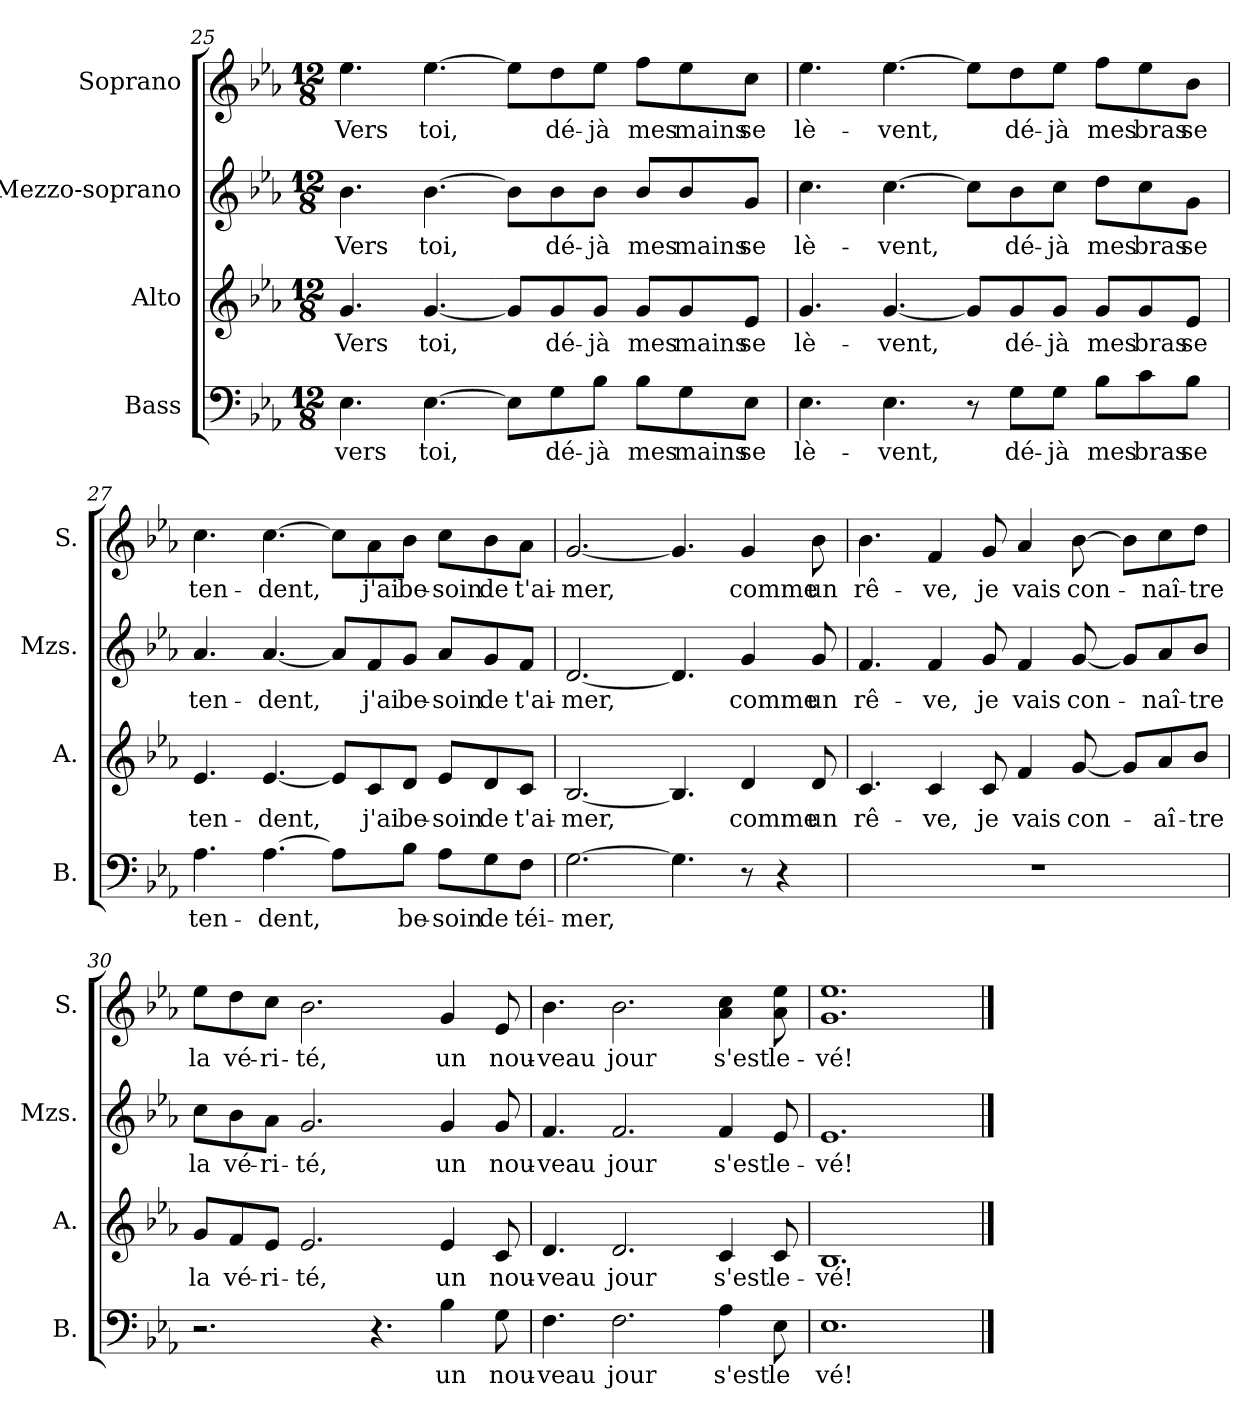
**kern	**text	**kern	**text	**kern	**text	**kern	**text
*part4	*part4	*part3	*part3	*part2	*part2	*part1	*part1
*staff4	*staff4	*staff3	*staff3	*staff2	*staff2	*staff1	*staff1
*I"Bass	*	*I"Alto	*	*I"Mezzo-soprano	*	*I"Soprano	*
*I'B.	*	*I'A.	*	*I'Mzs.	*	*I'S.	*
*clefF4	*	*clefG2	*	*clefG2	*	*clefG2	*
*k[b-e-a-]	*	*k[b-e-a-]	*	*k[b-e-a-]	*	*k[b-e-a-]	*
*M12/8	*	*M12/8	*	*M12/8	*	*M12/8	*
=25	=25	=25	=25	=25	=25	=25	=25
4.E-\	vers	4.g/	Vers	4.b-\	Vers	4.ee-\	Vers
[4.E-\	toi,	[4.g/	toi,	[4.b-\	toi,	[4.ee-\	toi,
8E-\L]	.	8g/L]	.	8b-\L]	.	8ee-\L]	.
8G\	dé-	8g/	dé-	8b-\	dé-	8dd\	dé-
8B-\J	-jà	8g/J	-jà	8b-\J	-jà	8ee-\J	-jà
8B-\L	mes	8g/L	mes	8b-/L	mes	8ff\L	mes
8G\	mains	8g/	mains	8b-/	mains	8ee-\	mains
8E-\J	se	8e-/J	se	8g/J	se	8cc\J	se
=26	=26	=26	=26	=26	=26	=26	=26
4.E-\	lè-	4.g/	lè-	4.cc\	lè-	4.ee-\	lè-
4.E-\	-vent,	[4.g/	-vent,	[4.cc\	-vent,	[4.ee-\	-vent,
8r	.	8g/L]	.	8cc\L]	.	8ee-\L]	.
8G\L	dé-	8g/	dé-	8b-\	dé-	8dd\	dé-
8G\J	-jà	8g/J	-jà	8cc\J	-jà	8ee-\J	-jà
8B-\L	mes	8g/L	mes	8dd\L	mes	8ff\L	mes
8c\	bras	8g/	bras	8cc\	bras	8ee-\	bras
8B-\J	se	8e-/J	se	8g\J	se	8b-\J	se
!!LO:LB:g=z
=27	=27	=27	=27	=27	=27	=27	=27
4.A-\	ten-	4.e-/	ten-	4.a-/	ten-	4.cc\	ten-
[4.A-\	-dent,	[4.e-/	-dent,	[4.a-/	-dent,	[4.cc\	-dent,
8A-\L]	.	8e-/L]	.	8a-/L]	.	8cc\L]	.
8c\yy	j'ai	8c/	j'ai	8f/	j'ai	8a-\	j'ai
8B-\J	be-	8d/J	be-	8g/J	be-	8b-\J	be-
8A-\L	-soin	8e-/L	-soin	8a-/L	-soin	8cc\L	-soin
8G\	de	8d/	de	8g/	de	8b-\	de
8F\J	téi-	8c/J	t'ai-	8f/J	t'ai-	8a-\J	t'ai-
=28	=28	=28	=28	=28	=28	=28	=28
[2.G\	-mer,	[2.B-/	-mer,	[2.d/	-mer,	[2.g/	-mer,
4.G\]	.	4.B-/]	.	4.d/]	.	4.g/]	.
8r	.	4d/	comme	4g/	comme	4g/	comme
4r	.	.	.	.	.	.	.
.	.	8d/	un	8g/	un	8b-\	un
=29	=29	=29	=29	=29	=29	=29	=29
1.r	.	4.c/	rê-	4.f/	rê-	4.b-\	rê-
.	.	4c/	-ve,	4f/	-ve,	4f/	-ve,
.	.	8c/	je	8g/	je	8g/	je
.	.	4f/	vais	4f/	vais	4a-/	vais
.	.	[8g/	con-	[8g/	con-	[8b-\	con-
.	.	8g/L]	.	8g/L]	.	8b-\L]	.
.	.	8a-/	-aî-	8a-/	-naî-	8cc\	-naî-
.	.	8b-/J	-tre	8b-/J	-tre	8dd\J	-tre
!!LO:LB:g=z
=30	=30	=30	=30	=30	=30	=30	=30
2.r	.	8g/L	la	8cc\L	la	8ee-\L	la
.	.	8f/	vé-	8b-\	vé-	8dd\	vé-
.	.	8e-/J	-ri-	8a-\J	-ri-	8cc\J	-ri-
.	.	2.e-/	-té,	2.g/	-té,	2.b-\	-té,
4.r	.	.	.	.	.	.	.
4B-\	un	4e-/	un	4g/	un	4g/	un
8G\	nou-	8c/	nou-	8g/	nou-	8e-/	nou-
=31	=31	=31	=31	=31	=31	=31	=31
4.F\	-veau	4.d/	-veau	4.f/	-veau	4.b-\	-veau
2.F\	jour	2.d/	jour	2.f/	jour	2.b-\	jour
4A-\	s'est	4c/	s'est	4f/	s'est	4a-\ 4cc\	s'est
8E-\	le	8c/	le-	8e-/	le-	8a-\ 8ee-\	le-
=32	=32	=32	=32	=32	=32	=32	=32
1.E-	vé!	1.B-	-vé!	1.e-	-vé!	1.g 1.ee-	-vé!
==	==	==	==	==	==	==	==
*-	*-	*-	*-	*-	*-	*-	*-
